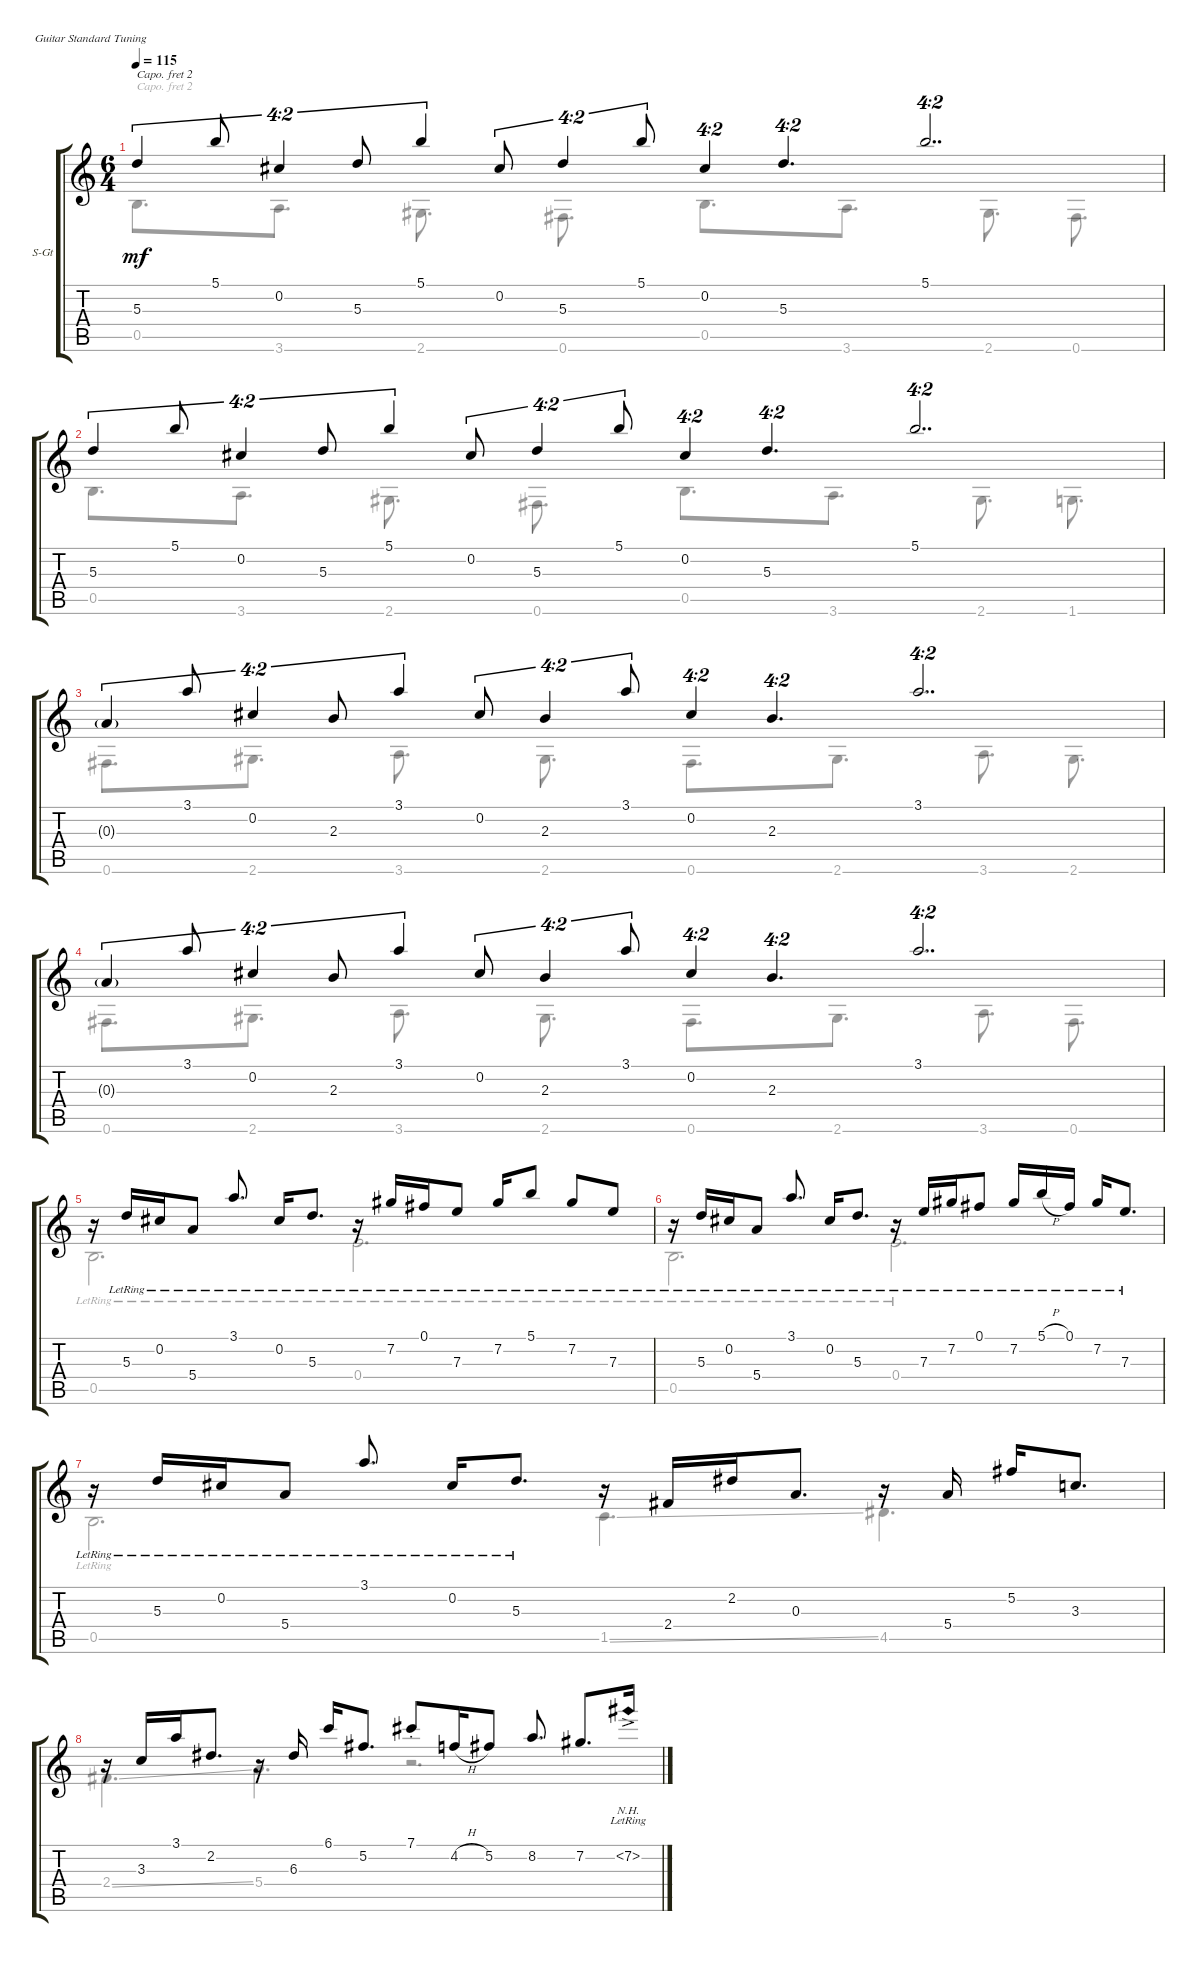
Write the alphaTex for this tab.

\defaultSystemsLayout 4
\bracketExtendMode groupsimilarinstruments
\firstSystemTrackNameOrientation horizontal
\otherSystemsTrackNameOrientation horizontal
\track ("Steel Guitar" "S-Gt") {instrument acousticguitarsteel}
\staff {score tabs}
\capo 2
\tuning (E4 B3 G3 D3 A2 E2)
\voice
\ts (6 4)
\tempo 115
\clef g2
\ks c
5.3.4{tu (4 2) dy mf} 5.1.8{tu (4 2)} 0.2.4{tu (4 2)} 5.3.8{tu (4 2)} 5.1.4{tu (4 2)} 0.2.8{tu (4 2)} 5.3.4{tu (4 2)} 5.1.8{tu (4 2)} 0.2.4{tu (4 2)} 5.3.4{d tu (4 2)} 5.1.2{dd tu (4 2)} |
5.3.4{tu (4 2)} 5.1.8{tu (4 2)} 0.2.4{tu (4 2)} 5.3.8{tu (4 2)} 5.1.4{tu (4 2)} 0.2.8{tu (4 2)} 5.3.4{tu (4 2)} 5.1.8{tu (4 2)} 0.2.4{tu (4 2)} 5.3.4{d tu (4 2)} 5.1.2{dd tu (4 2)} |
\scale
0.519423 0.3{g}.4{tu (4 2)} 3.1.8{tu (4 2)} 0.2.4{tu (4 2)} 2.3.8{tu (4 2)} 3.1.4{tu (4 2)} 0.2.8{tu (4 2)} 2.3.4{tu (4 2)} 3.1.8{tu (4 2)} 0.2.4{tu (4 2)} 2.3.4{d tu (4 2)} 3.1.2{dd tu (4 2)} |
\scale
0.48057 0.3{g}.4{tu (4 2)} 3.1.8{tu (4 2)} 0.2.4{tu (4 2)} 2.3.8{tu (4 2)} 3.1.4{tu (4 2)} 0.2.8{tu (4 2)} 2.3.4{tu (4 2)} 3.1.8{tu (4 2)} 0.2.4{tu (4 2)} 2.3.4{d tu (4 2)} 3.1.2{dd tu (4 2)} |
\scale
0.523972 r.16 5.3{lr}.16 0.2{lr}.16 5.4{lr}.8 3.1{lr}.8{d} 0.2{lr}.16 5.3{lr}.8{d} r.16 7.2{lr}.16 0.1{lr}.16 7.3{lr}.8 7.2{lr}.16 5.1{lr}.8 7.2{lr}.8 7.3{lr}.8 |
\scale
0.47602 r.16 5.3{lr}.16 0.2{lr}.16 5.4{lr}.8 3.1{lr}.8{d} 0.2{lr}.16 5.3{lr}.8{d} r.16 7.3{lr}.16 7.2{lr}.16 0.1{lr}.8 7.2{lr}.16 5.1{h lr}.16 0.1{lr}.16 7.2{lr}.16 7.3{lr}.8{d} |
\scale
0.551593 r.16 5.3{lr}.16 0.2{lr}.16 5.4{lr}.8 3.1{lr}.8{d} 0.2{lr}.16 5.3{lr}.8{d} r.16 2.4.16 2.2.16 0.3.8{d} r.16 5.4.16 5.2.16 3.3.8{d} |
\scale
0.524385 r.16 3.3.16 3.1.16 2.2.8{d} r.16 6.3.16 6.1.16 5.2.8{d} 7.1{st}.8 4.2{h}.16 5.2.8 8.2.8{d} 7.2.8{d} 7.2{nh ac lr}.16
\voice
\clef g2
\ottava regular
\simile none
\ks c
0.5.8{d dy mf} 3.6.8{d} 2.6.8{d} 0.6.8{d} 0.5.8{d} 3.6.8{d} 2.6.8{d} 0.6.8{d} |
0.5.8{d} 3.6.8{d} 2.6.8{d} 0.6.8{d} 0.5.8{d} 3.6.8{d} 2.6.8{d} 1.6.8{d} |
\scale
0.519423 0.6.8{d} 2.6.8{d} 3.6.8{d} 2.6.8{d} 0.6.8{d} 2.6.8{d} 3.6.8{d} 2.6.8{d} |
\scale
0.48057 0.6.8{d} 2.6.8{d} 3.6.8{d} 2.6.8{d} 0.6.8{d} 2.6.8{d} 3.6.8{d} 0.6.8{d} |
\scale
0.523972 0.5{lr}.2{d} 0.4{lr}.2{d} |
\scale
0.47602 0.5{lr}.2{d} 0.4{lr}.2{d} |
\scale
0.551593 0.5{lr}.2{d} 1.5{ss}.4{d} 4.5.4{d} |
\scale
0.524385 2.4{ss}.4{d} 5.4.4{d} r.2{d}
